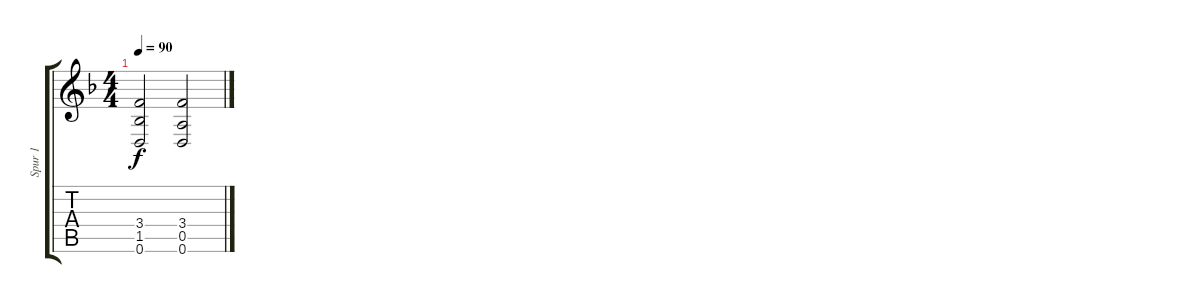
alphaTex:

\track ("Spur 1" "Spur 1") {instrument electricguitarjazz}
\staff {score tabs}
\tuning (E4 B3 G3 D3 A2 D2) {hide}
\ts (4 4)
\tempo 90
\clef g2
\ks f
(3.4 1.5 0.6).2{dy f} (3.4 0.5 0.6).2
